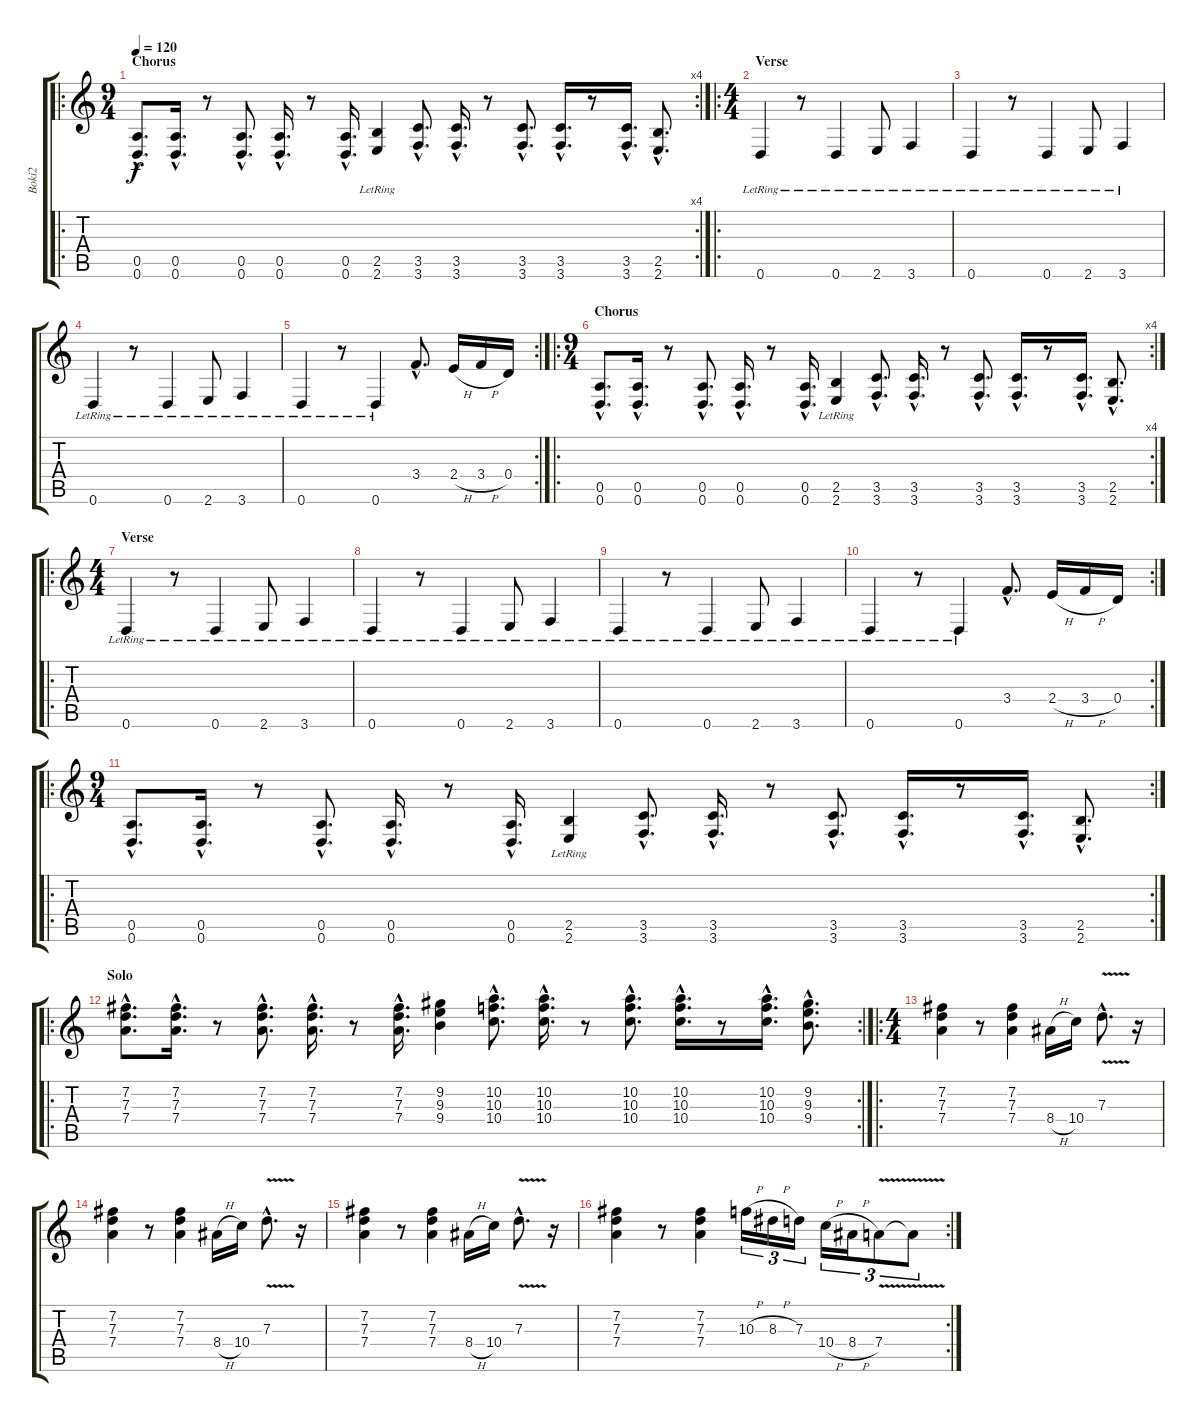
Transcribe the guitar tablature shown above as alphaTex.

\track ("Boki2" "Boki2") {instrument overdrivenguitar}
\staff {score tabs}
\tuning (E4 B3 G3 D3 A2 D2) {hide}
\ro
\rc 4
\ts (9 4)
\section ("" "Chorus")
\tempo 120
\clef g2
\ks c
(0.5{hac} 0.6{hac}).8{d dy f instrument overdrivenguitar} (0.5{hac} 0.6{hac}).16{d} r.8 (0.5{hac} 0.6{hac}).8{d} (0.5{hac} 0.6{hac}).16{d} r.8 (0.5{hac} 0.6{hac}).16{d} (2.5{lr} 2.6{lr}).4 (3.5{hac} 3.6{hac}).8{d} (3.5{hac} 3.6{hac}).16{d} r.8 (3.5{hac} 3.6{hac}).8{d} (3.5{hac} 3.6{hac}).16{d} r.8 (3.5{hac} 3.6{hac}).16{d} (2.5{hac} 2.6{hac}).8{d} |
\ro
\ts (4 4)
\section ("" "Verse")
0.6{lr}.4 r.8 0.6{lr}.4 2.6{lr}.8 3.6{lr}.4 |
0.6{lr}.4 r.8 0.6{lr}.4 2.6{lr}.8 3.6{lr}.4 |
0.6{lr}.4 r.8 0.6{lr}.4 2.6{lr}.8 3.6{lr}.4 |
\rc 2
0.6{lr}.4 r.8 0.6{lr}.4 3.4{hac}.8{d} 2.4{h}.16 3.4{h}.16 0.4.16 |
\ro
\rc 4
\ts (9 4)
\section ("" "Chorus")
(0.5{hac} 0.6{hac}).8{d} (0.5{hac} 0.6{hac}).16{d} r.8 (0.5{hac} 0.6{hac}).8{d} (0.5{hac} 0.6{hac}).16{d} r.8 (0.5{hac} 0.6{hac}).16{d} (2.5{lr} 2.6{lr}).4 (3.5{hac} 3.6{hac}).8{d} (3.5{hac} 3.6{hac}).16{d} r.8 (3.5{hac} 3.6{hac}).8{d} (3.5{hac} 3.6{hac}).16{d} r.8 (3.5{hac} 3.6{hac}).16{d} (2.5{hac} 2.6{hac}).8{d} |
\ro
\ts (4 4)
\section ("" "Verse")
0.6{lr}.4 r.8 0.6{lr}.4 2.6{lr}.8 3.6{lr}.4 |
0.6{lr}.4 r.8 0.6{lr}.4 2.6{lr}.8 3.6{lr}.4 |
0.6{lr}.4 r.8 0.6{lr}.4 2.6{lr}.8 3.6{lr}.4 |
\rc 2
0.6{lr}.4 r.8 0.6{lr}.4 3.4{hac}.8{d} 2.4{h}.16 3.4{h}.16 0.4.16 |
\ro
\rc 2
\ts (9 4)
(0.5{hac} 0.6{hac}).8{d} (0.5{hac} 0.6{hac}).16{d} r.8 (0.5{hac} 0.6{hac}).8{d} (0.5{hac} 0.6{hac}).16{d} r.8 (0.5{hac} 0.6{hac}).16{d} (2.5{lr} 2.6{lr}).4 (3.5{hac} 3.6{hac}).8{d} (3.5{hac} 3.6{hac}).16{d} r.8 (3.5{hac} 3.6{hac}).8{d} (3.5{hac} 3.6{hac}).16{d} r.8 (3.5{hac} 3.6{hac}).16{d} (2.5{hac} 2.6{hac}).8{d} |
\ro
\rc 2
\section ("" "Solo")
(7.2{hac} 7.3{hac} 7.4{hac}).8{d} (7.2{hac} 7.3{hac} 7.4{hac}).16{d} r.8 (7.2{hac} 7.3{hac} 7.4{hac}).8{d} (7.2{hac} 7.3{hac} 7.4{hac}).16{d} r.8 (7.2{hac} 7.3{hac} 7.4{hac}).16{d} (9.2 9.3 9.4).4 (10.2{hac} 10.3{hac} 10.4{hac}).8{d} (10.2{hac} 10.3{hac} 10.4{hac}).16{d} r.8 (10.2{hac} 10.3{hac} 10.4{hac}).8{d} (10.2{hac} 10.3{hac} 10.4{hac}).16{d} r.8 (10.2{hac} 10.3{hac} 10.4{hac}).16{d} (9.2{hac} 9.3{hac} 9.4{hac}).8{d} |
\ro
\ts (4 4)
(7.2 7.3 7.4).4 r.8 (7.2 7.3 7.4).4 8.4{h}.16 10.4.16 7.3{v hac}.8{d} r.16 |
(7.2 7.3 7.4).4 r.8 (7.2 7.3 7.4).4 8.4{h}.16 10.4.16 7.3{v hac}.8{d} r.16 |
(7.2 7.3 7.4).4 r.8 (7.2 7.3 7.4).4 8.4{h}.16 10.4.16 7.3{v hac}.8{d} r.16 |
\rc 2
(7.2 7.3 7.4).4 r.8 (7.2 7.3 7.4).4 10.3{h}.16{tu (3 2)} 8.3{h}.16{tu (3 2)} 7.3.16{tu (3 2)} 10.4{h}.16{tu (3 2)} 8.4{h}.16{tu (3 2)} 7.4{v}.8{tu (3 2)} 7.4{t}.8{tu (3 2)}
